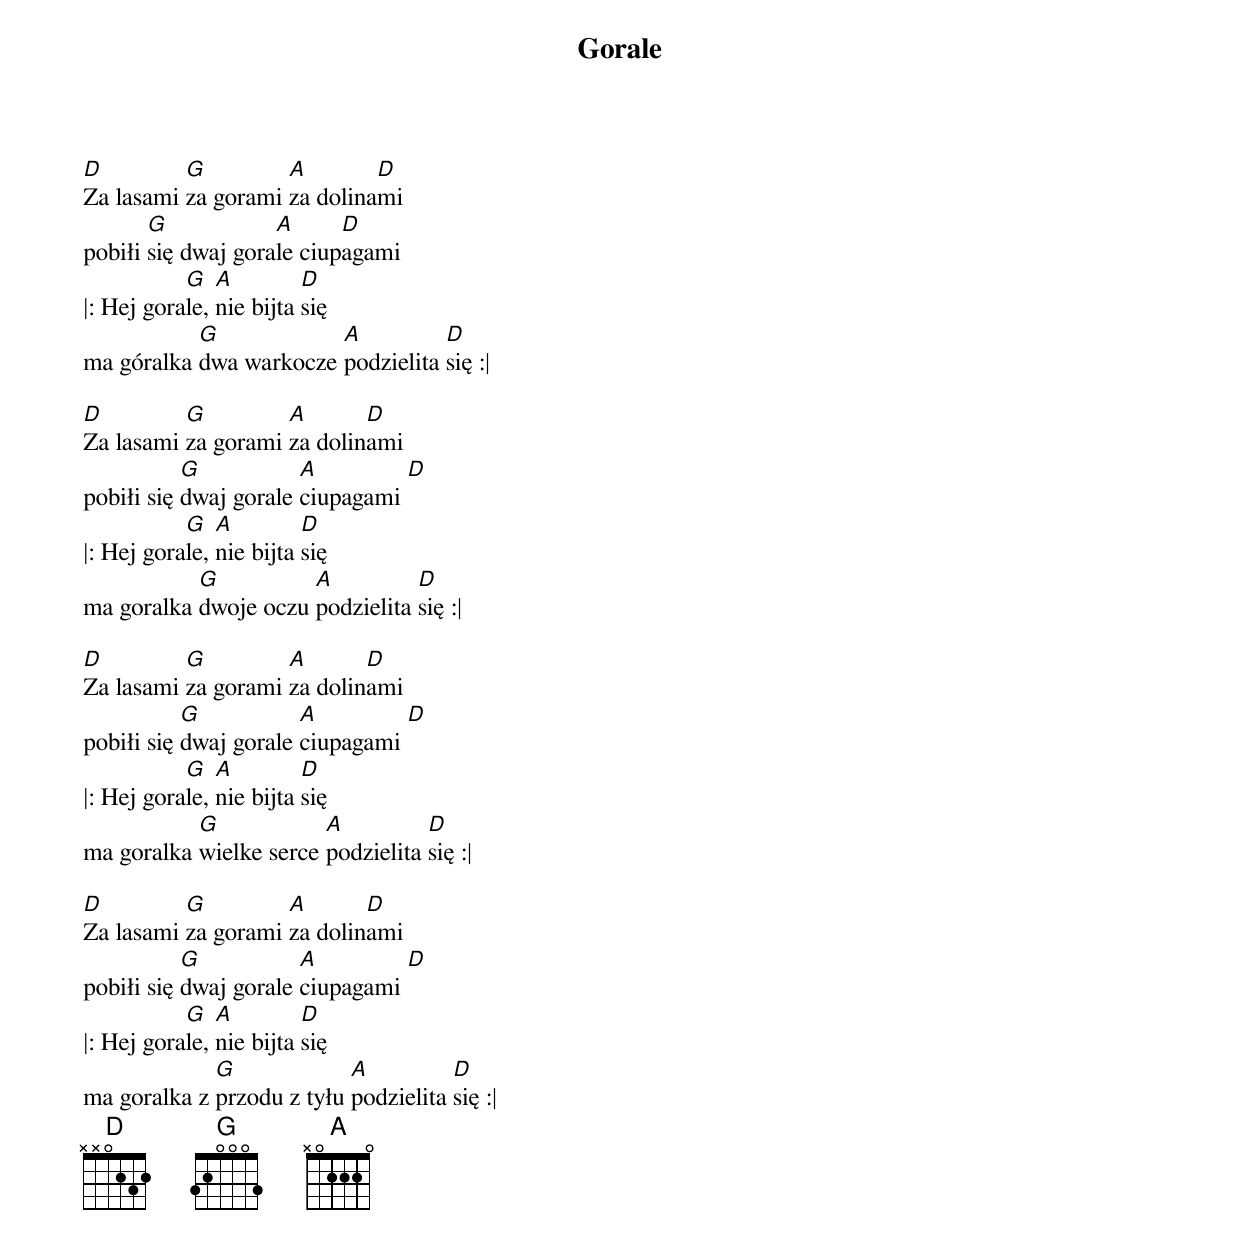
{title: Gorale}
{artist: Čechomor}
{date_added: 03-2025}
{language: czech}
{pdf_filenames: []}
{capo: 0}
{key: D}
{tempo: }
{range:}
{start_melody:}
{start_of_verse}
[D]Za lasami [G]za gorami [A]za dolina[D]mi
pobiłi [G]się dwaj gora[A]le ciup[D]agami
|: Hej gora[G]le, [A]nie bijta [D]się
ma góralka [G]dwa warkocze [A]podzielita [D]się :|
{end_of_verse}

{start_of_verse}
[D]Za lasami [G]za gorami [A]za dolin[D]ami
pobiłi się [G]dwaj gorale [A]ciupagami [D]
|: Hej gora[G]le, [A]nie bijta [D]się
ma goralka [G]dwoje oczu [A]podzielita [D]się :|
{end_of_verse}

{start_of_verse}
[D]Za lasami [G]za gorami [A]za dolin[D]ami
pobiłi się [G]dwaj gorale [A]ciupagami [D]
|: Hej gora[G]le, [A]nie bijta [D]się
ma goralka [G]wielke serce [A]podzielita [D]się :|
{end_of_verse}

{start_of_verse}
[D]Za lasami [G]za gorami [A]za dolin[D]ami
pobiłi się [G]dwaj gorale [A]ciupagami [D]
|: Hej gora[G]le, [A]nie bijta [D]się
ma goralka z [G]przodu z tyłu [A]podzielita [D]się :|
{end_of_verse}
